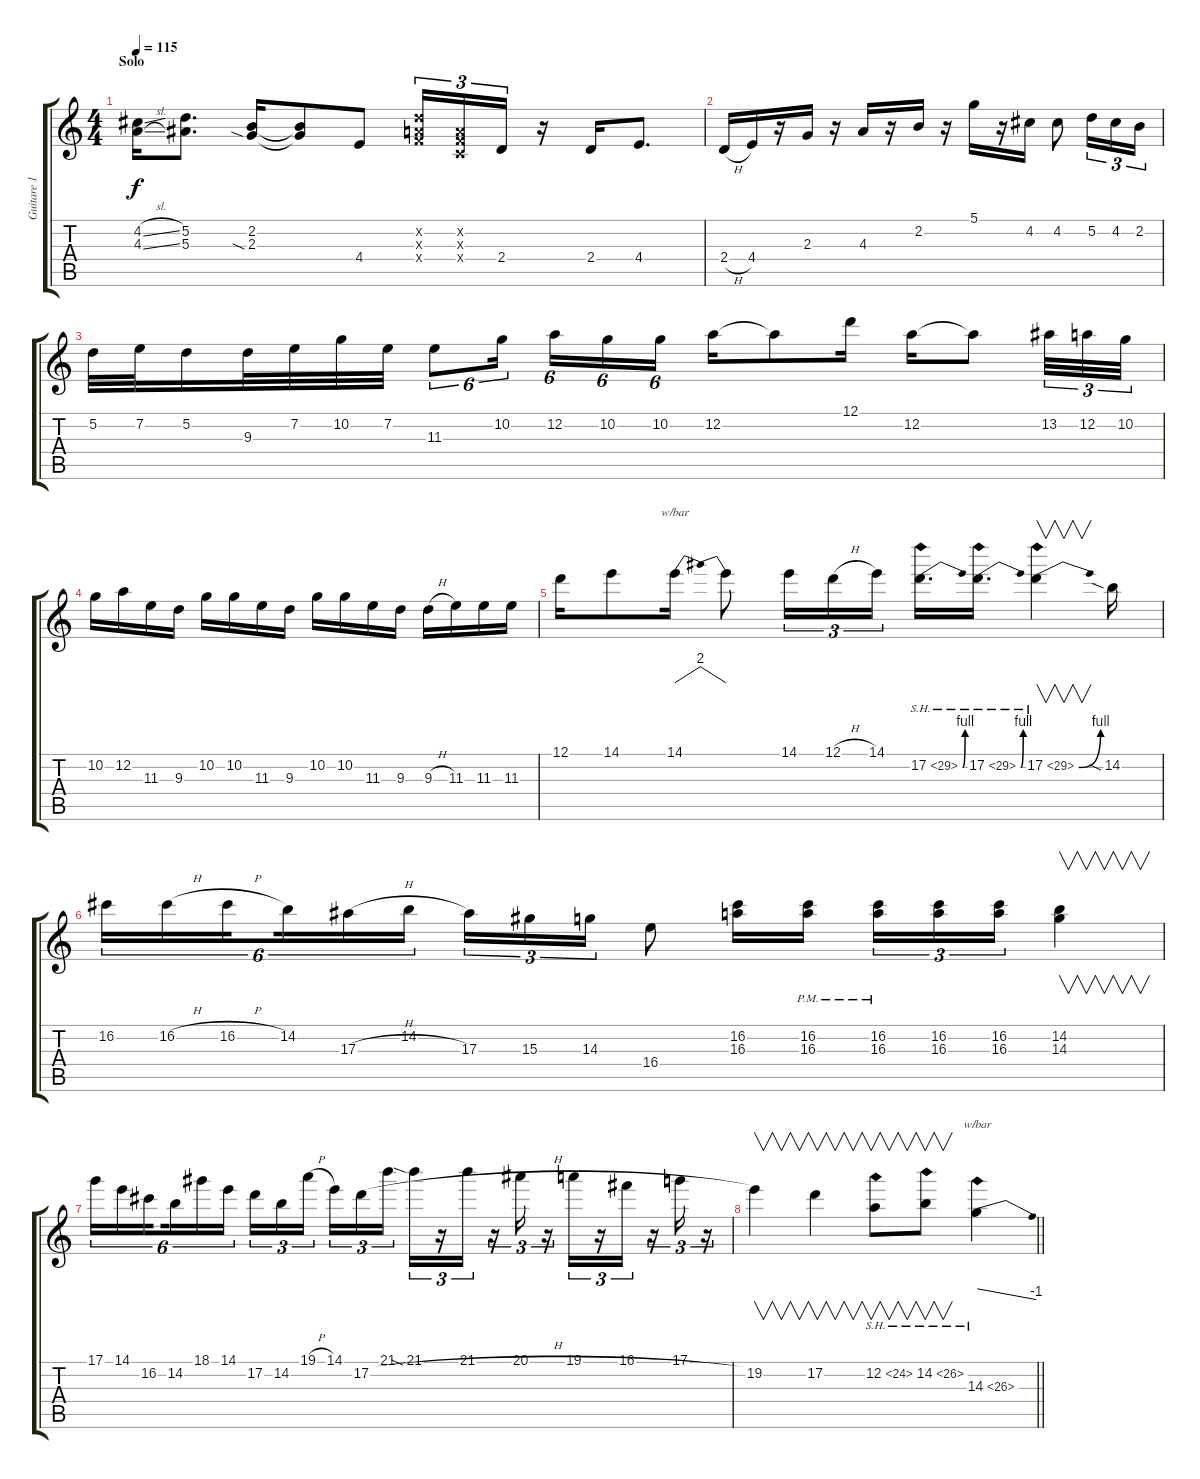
\track ("Guitare 1" "Guitare 1") {instrument distortionguitar}
\staff {score tabs}
\tuning (D4 A3 F3 C3 G2 D2) {hide}
\ts (4 4)
\section ("" "Solo")
\tempo 115
\clef g2
\ks c
(4.2{sl} 4.3{sl}).16{dy f} (5.2 5.3).8{d balance 8} (2.2 2.3{sia}).16 (2.2{t} 2.3{t}).8 4.4.8 (0.2{x} 0.3{x} 14.4{x}).16{tu (3 2)} (0.2{x} 0.3{x} 0.4{x}).16{tu (3 2)} 2.4.16{tu (3 2)} r.16 2.4.16 4.4.8{d} |
2.4{h}.16 4.4.16 r.16 2.3.16 r.16 4.3.16 r.16 2.2.16 r.16 5.1.16 r.16 4.2.16 4.2.8 5.2.16{tu (3 2)} 4.2.16{tu (3 2)} 2.2.16{tu (3 2)} |
5.2.32 7.2.32 5.2.16 9.3.32 7.2.32 10.2.32 7.2.32 11.3.8{tu (6 4)} 10.2.16{tu (6 4) beam splitsecondary} 12.2.16{tu (6 4)} 10.2.16{tu (6 4)} 10.2.16{tu (6 4)} 12.2.16 12.2{t}.8 12.1.16 12.2.16 12.2{t}.8 13.2.32{tu (3 2)} 12.2.32{tu (3 2)} 10.2.32{tu (3 2)} |
10.2.16 12.2.16 11.3.16 9.3.16 10.2.16 10.2.16 11.3.16 9.3.16 10.2.16 10.2.16 11.3.16 9.3.16 9.3{h}.16 11.3.16 11.3.16 11.3.16 |
12.1.16 14.1.8 14.1.16{tbe (dip default 0 0 30 8 60 0)} 14.1{t}.8 14.1.16{tu (3 2)} 12.1{h}.16{tu (3 2)} 14.1.16{tu (3 2)} 17.2{be (bend 0 0 60 4) sh 12}.16{d} 17.2{be (bend 0 0 60 4) sh 12}.16{d} 17.2{be (bend 0 0 60 4) sh 12}.4{v} 14.2{sia}.16 |
16.2.16{tu (6 4)} 16.2{h}.16{tu (6 4)} 16.2{h}.16{tu (6 4) beam splitsecondary} 14.2.16{tu (6 4)} 17.3{h}.16{tu (6 4)} 14.2.16{tu (6 4)} 17.3.16{tu (3 2)} 15.3.16{tu (3 2)} 14.3.16{tu (3 2)} 16.4.8 (16.2 16.3).16 (16.2{pm} 16.3).16{beam splitsecondary} (16.2{pm} 16.3).16{tu (3 2)} (16.2 16.3).16{tu (3 2)} (16.2 16.3).16{tu (3 2)} (14.2 14.3).4{v} |
17.1.16{tu (6 4)} 14.1.16{tu (6 4)} 16.2.16{tu (6 4) beam splitsecondary} 14.2.16{tu (6 4)} 18.1.16{tu (6 4)} 14.1.16{tu (6 4)} 17.2.16{tu (3 2)} 14.2.16{tu (3 2)} 19.1{h}.16{tu (3 2) beam splitsecondary} 14.1.16{tu (3 2)} 17.2{h}.16{tu (3 2)} 21.1.16{tu (3 2)} 21.1{sia}.16{tu (3 2)} r.16{tu (3 2)} 21.1.16{tu (3 2)} r.16{tu (3 2)} 20.1.16{tu (3 2)} r.16{tu (3 2)} 19.1.16{tu (3 2)} r.16{tu (3 2)} 16.1.16{tu (3 2)} r.16{tu (3 2)} 17.1.16{tu (3 2)} r.16{tu (3 2)} |
\barLineRight lightlight
19.2.4{v} 17.2.4{v} 12.2{sh 12}.8{v} 14.2{sh 12}.8{v} 14.3{sh 12}.4{tbe (dive default 0 0 60 -4)}
